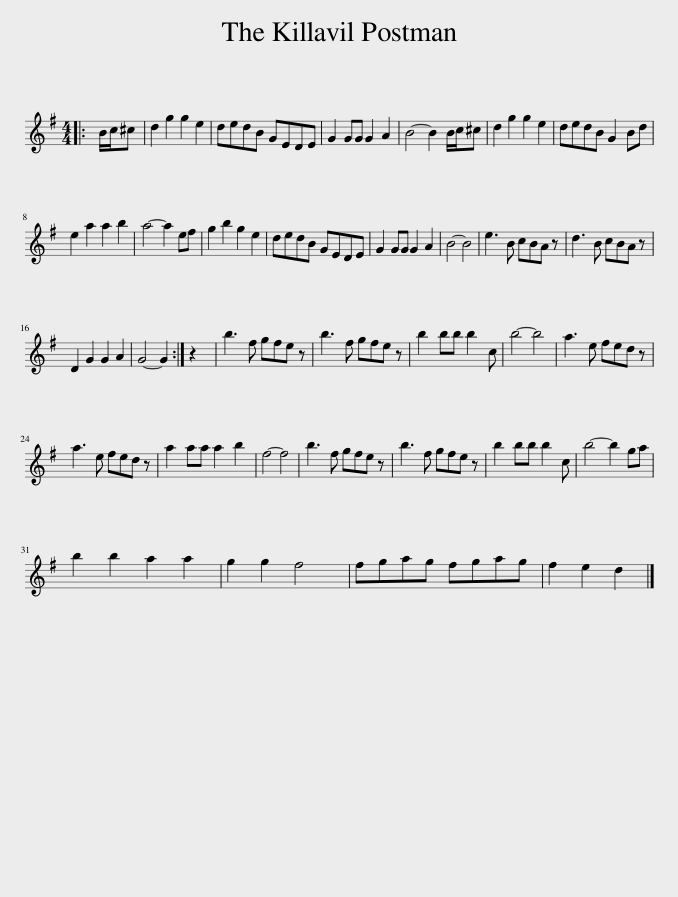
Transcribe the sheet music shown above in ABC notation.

X:1
L:1/8
M:4/4
I:linebreak $
K:G
V:1 treble
V:1
|: B/c/^c | d2 g2 g2 e2 | dedB GEDE | G2 GG G2 A2 | B4- B2 B/c/^c | %5
 d2 g2 g2 e2 | dedB G2 Bd |$ e2 a2 a2 b2 | a4- a2 ef | g2 b2 g2 e2 | %10
 dedB GEDE | G2 GG G2 A2 | B4- B4 | e3 B cBA z | d3 B cBA z |$ %15
 D2 G2 G2 A2 | G4- G2 :| z2 | b3 f gfe z | b3 f gfe z | %20
 b2 bb b2 c | b4- b4 | a3 e fed z |$ a3 e fed z | a2 aa a2 b2 | %25
 f4- f4 | b3 f gfe z | b3 f gfe z | b2 bb b2 c | b4- b2 ga |$ %30
 b2 b2 a2 a2 | g2 g2 f4 | fgag fgag | f2 e2 d2 |] %34
